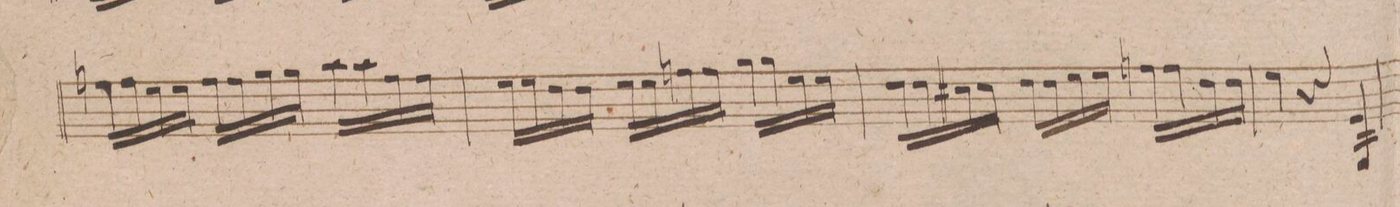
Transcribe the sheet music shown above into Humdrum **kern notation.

**kern	**dynam
*I"Violino 2do	*
*clefG2	*
*k[f#]	*
*met(c|)	*
*M3/4	*
16ffn\LL	.
16ff\	.
16ee\	.
16ee\JJ	.
16ff\LL	.
16ff\	.
16gg\	.
16gg\JJ	.
16aa\LL	.
16aa\	.
16ff\	.
16ff\JJ	.
=207	=207
16ee\LL	.
16ee\	.
16dd\	.
16dd\JJ	.
16ee\LL	.
16ee\	.
16ffn\	.
16ff\JJ	.
16gg\LL	.
16gg\	.
16ee\	.
16ee\JJ	.
=208	=208
16dd\LL	.
16dd\	.
16cc#X\	.
16cc#\JJ	.
16dd\LL	.
16dd\	.
16ee\	.
16ee\JJ	.
16ffn\LL	.
16ff\	.
16dd\	.
16dd\JJ	.
=209	=209
4ee\	.
4r	.
4e/ 4G/	.
=210	=210
*-	*-
